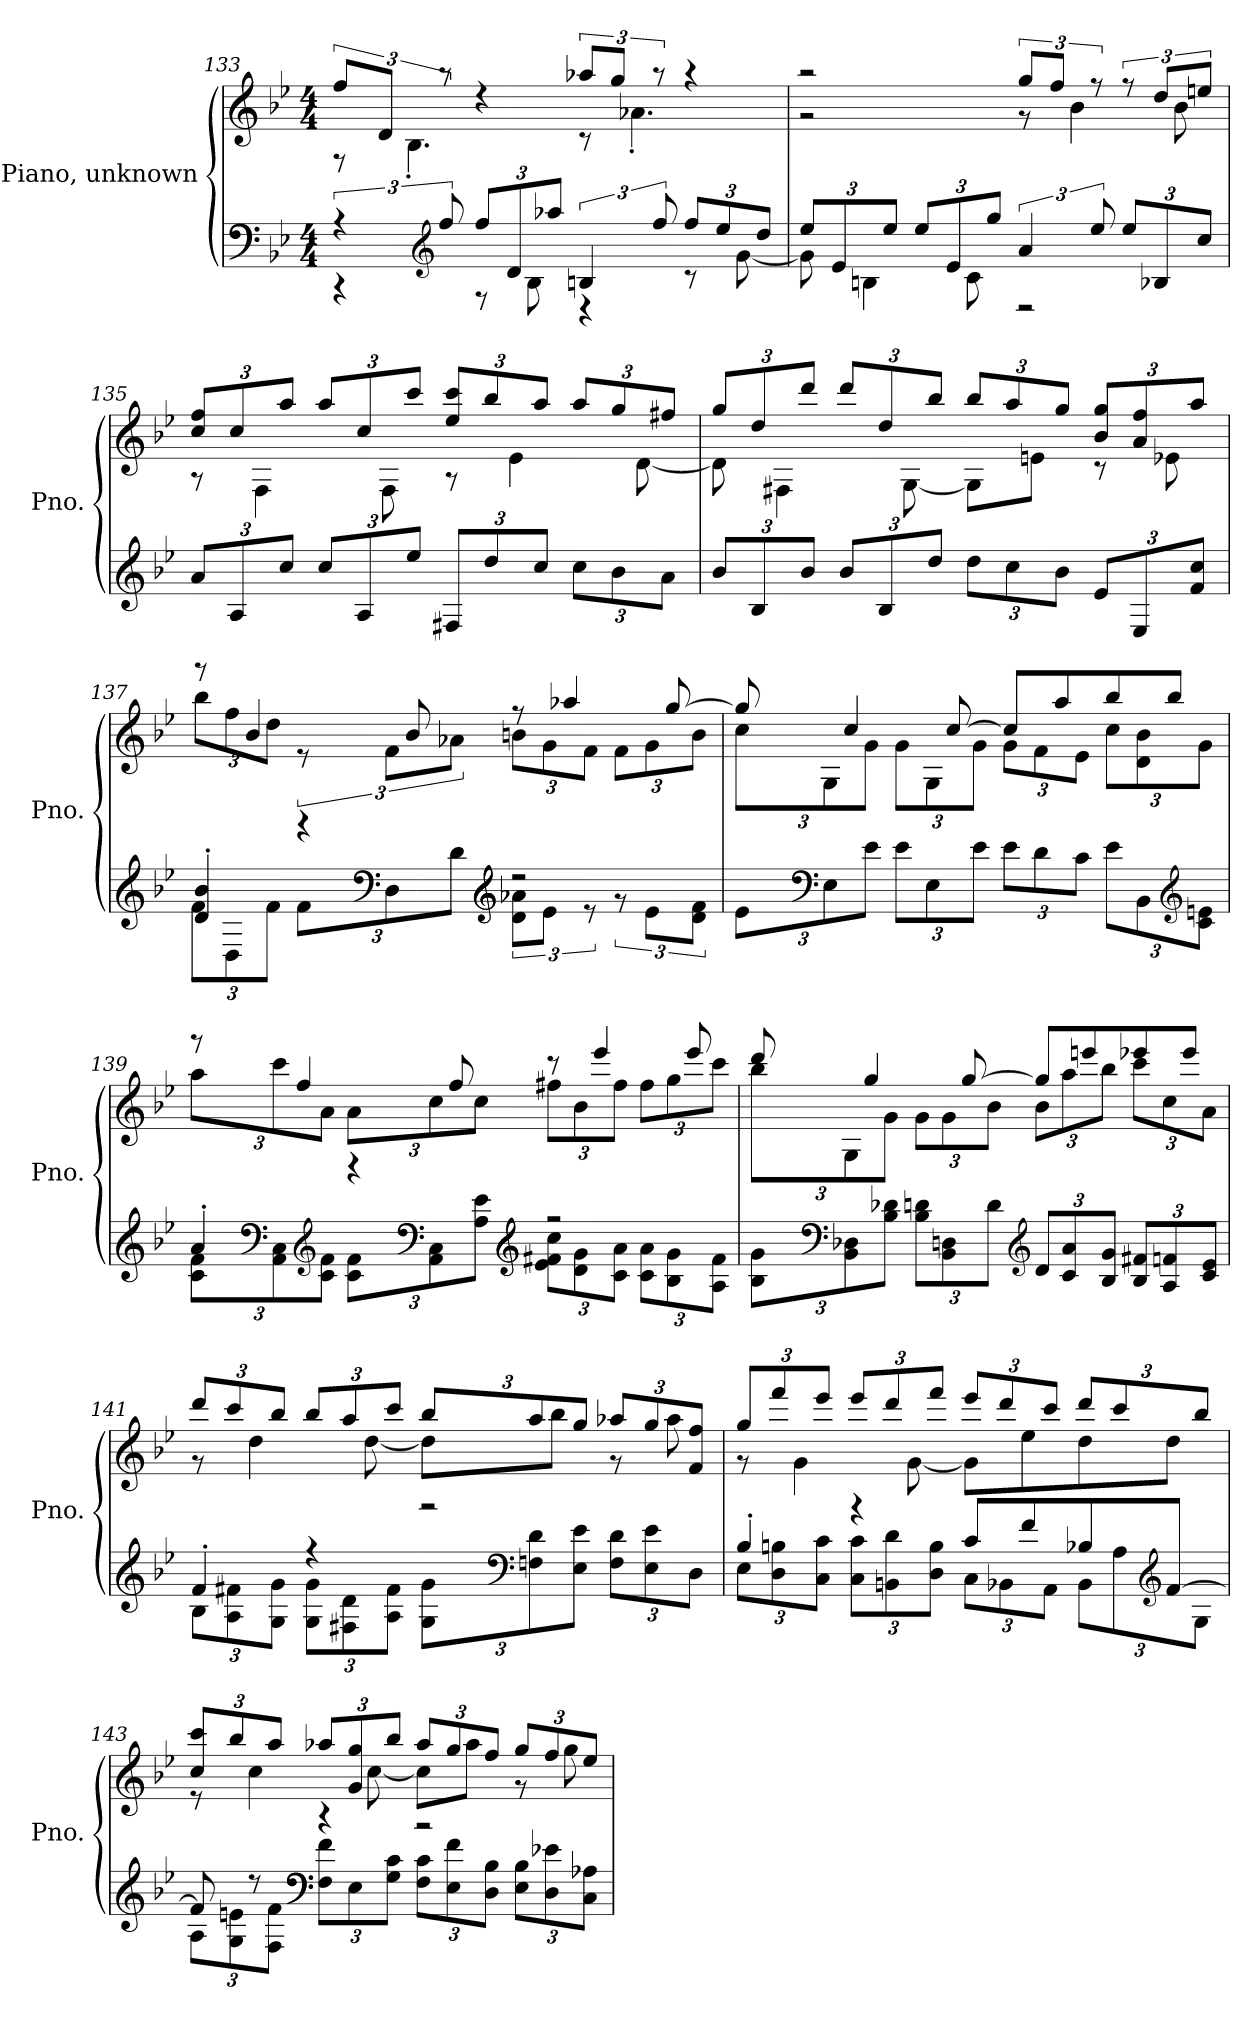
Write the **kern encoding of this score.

**kern	**kern
*part1	*part1
*staff2	*staff1
*I"Piano, unknown	*
*I'Pno.	*
!!LO:LB:g=z
*clefF4	*clefG2
*k[b-e-]	*k[b-e-]
*M4/4	*M4/4
=133	=133
*^	*^
6r	4r	12ff/L	8r
.	.	12d/J	.
.	.	.	4.B-'\
*clefG2	*	*	*
12ff/	.	12r	.
*Xbrackettup	*	*	*
12ff/L	8r	4r	.
12d/	.	.	.
.	8B-\	.	.
12aa-X/J	.	.	.
*brackettup	*	*	*
6Bn/	4r	12aa-X/L	8r
.	.	12gg/J	.
.	.	.	4.a-X'\
12ff/	.	12r	.
*Xbrackettup	*	*	*
12ff/L	8r	4r	.
12ee-/	.	.	.
.	[8g\	.	.
12dd/J	.	.	.
=134	=134	=134	=134
12ee-/L	8g\]	2r	2r
12e-/	.	.	.
.	4Bn\	.	.
12ee-/J	.	.	.
12ee-/L	.	.	.
12e-/	.	.	.
.	8c\	.	.
12gg/J	.	.	.
*brackettup	*	*	*
6a/	2r	12gg/L	8r
.	.	12ff/J	.
.	.	.	4b-\
12ee-/	.	12r	.
*Xbrackettup	*	*	*
12ee-/L	.	12r	.
12B-X/	.	12dd/L	.
.	.	.	8b-\
12cc/J	.	12een/J	.
*v	*v	*	*
!!LO:PB:g=z	!!
=135	=135	=135
*	*Xbrackettup	*
12a/L	12cc/ 12ff/L	8r
12A/	12cc/	.
.	.	4F\
12cc/J	12aa/J	.
12cc/L	12aa/L	.
12A/	12cc/	.
.	.	8F\
12ee-/J	12ccc/J	.
12F#X/L	12ee-/ 12ccc/L	8r
12dd/	12bb-/	.
.	.	4e-\
12cc/J	12aa/J	.
12cc\L	12aa/L	.
12b-\	12gg/	.
.	.	[8d\
12a\J	12ff#X/J	.
=136	=136	=136
12b-/L	12gg/L	8d\]
12B-/	12dd/	.
.	.	4F#X\
12b-/J	12ddd/J	.
12b-/L	12ddd/L	.
12B-/	12dd/	.
.	.	[8G\
12dd/J	12bb-/J	.
12dd\L	12bb-/L	8G\L]
12cc\	12aa/	.
.	.	8en\J
12b-\J	12gg/J	.
12e-/L	12b-/ 12gg/L	8r
12E-/	12a/ 12ff/	.
.	.	8e-X\
12f/ 12cc/J	12aa/J	.
!!LO:LB:g=z	!!
=137	=137	=137
*^	*	*
4d/' 4b-/'	12f\L	8r	12bb-\L
.	12D\	.	12ff\
.	.	4b-/	.
.	12f\J	.	12dd\J
*	*	*	*brackettup
4r	12f\L	.	12r
*clefF4	*	*	*
.	12D\	.	12f\L
.	.	8b-/	.
.	12d\J	.	12a-X\J
*clefG2	*	*	*
*	*brackettup	*	*Xbrackettup
2r	12d\ 12a-X\L	8r	12bn\L
.	12e-\J	.	12g\
.	.	4aa-X/	.
.	12r	.	12f\J
.	12r	.	12f\L
.	12e-\L	.	12g\
.	.	[8gg/	.
.	12d\ 12f\J	.	12b\J
*v	*v	*	*
=138	=138	=138
*Xbrackettup	*	*
12e-\L	8gg/]	12cc\L
*clefF4	*	*
12E-\	.	12G\
.	4cc/	.
12e-\J	.	12g\J
12e-\L	.	12g\L
12E-\	.	12G\
.	[8cc/	.
12e-\J	.	12g\J
12e-\L	8cc/L]	12g\L
12d\	.	12f\
.	8aa/	.
12c\J	.	12e-\J
12e-\L	8bb-/	12cc\L
12BB-\	.	12d\ 12b-\
.	8bb-/J	.
*clefG2	*	*
12c\ 12en\J	.	12g\J
!!LO:LB:g=z	!!
=139	=139	=139
*^	*	*
4a'/	12c\ 12f\L	8r	12aa\L
*clefF4	*	*	*
.	12AA\ 12C\	.	12ccc\
.	.	4ff/	.
*clefG2	*	*	*
.	12c\ 12f\J	.	12a\J
4r	12c\ 12f\L	.	12a\L
*clefF4	*	*	*
.	12AA\ 12C\	.	12cc\
.	.	8ff/	.
.	12A\ 12e-\J	.	12cc\J
*clefG2	*	*	*
2r	12e-\ 12f#X\ 12cc\L	8r	12ff#X\L
.	12d\ 12g\	.	12b-\
.	.	4eee-/	.
.	12c\ 12a\J	.	12ff#\J
.	12c\ 12a\L	.	12ff#\L
.	12B-\ 12g\	.	12gg\
.	.	8eee-/	.
.	12A\ 12f#\J	.	12ccc\J
*v	*v	*	*
!!LO:LB:g=z	!!
=140	=140	=140
12B-\ 12g\L	8ddd/	12bb-\L
*clefF4	*	*
12BB-\ 12D-X\	.	12G\
.	4gg/	.
12B-\ 12d-X\J	.	12g\J
12B-\ 12dn\L	.	12g\L
12BB-\ 12Dn\	.	12g\
.	[8gg/	.
12d\J	.	12b-\J
*clefG2	*	*
12d/L	8gg/L]	12b-\L
12c/ 12a/	.	12aa\
.	8eeen/	.
12B-/ 12g/J	.	12bb-\J
12B-/ 12f#X/L	8eee-X/	12ccc\L
12A/ 12fn/	.	12cc\
.	8eee-/J	.
12c/ 12e-/J	.	12a\J
!!LO:LB:g=z	!!
=141	=141	=141
*^	*	*
4f'/	12B-\L	12ddd/L	8r
.	12A\ 12f#X\	12ccc/	.
.	.	.	4dd\
.	12G\ 12g\J	12bb-/J	.
4r	12G\ 12g\L	12bb-/L	.
.	12F#X\ 12d\	12aa/	.
.	.	.	[8dd\
.	12A\ 12f#\J	12ccc/J	.
2r	12G\ 12g\L	12bb-/L	8dd\L]
*clefF4	*	*	*
.	12Fn\ 12d\	12aa/	.
.	.	.	8bb-\J
.	12E-\ 12e-\J	12gg/J	.
.	12F\ 12d\L	12aa-X/L	8r
.	12E-\ 12e-\	12gg/	.
.	.	.	8aa-\
.	12D\J	12f/ 12ff/J	.
=142	=142	=142	=142
4B-'/	12E-\L	12gg/L	8r
.	12D\ 12Bn\	12fff/	.
.	.	.	4g\
.	12C\ 12c\J	12eee-/J	.
4r	12C\ 12c\L	12eee-/L	.
.	12BBn\ 12d\	12ddd/	.
.	.	.	[8g\
.	12D\ 12B\J	12fff/J	.
8c/L	12C\L	12eee-/L	8g\L]
.	12BB-X\	12ddd/	.
8f/	.	.	8ee-\
.	12AA\J	12ccc/J	.
8B-X/	12BB-\L	12ddd/L	8dd\
.	12A\	12ccc/	.
*clefG2	*	*	*
[8f/J	.	.	8dd\J
.	12G\J	12bb-/J	.
!!LO:LB:g=z	!!
=143	=143	=143	=143
8f/]	12A\L	12cc/ 12ccc/L	8r
.	12G\ 12en\	12bb-/	.
8r	.	.	4cc\
.	12F\ 12f\J	12aa/J	.
*clefF4	*	*	*
4r	12F\ 12f\L	12aa-X/L	.
.	12E-\	12g/ 12gg/	.
.	.	.	[8cc\
.	12G\ 12c\J	12bb-/J	.
2r	12F\ 12c\L	12aa-/L	8cc\L]
.	12E-\ 12f\	12gg/	.
.	.	.	8aa-\J
.	12D\ 12B-\J	12ff/J	.
.	12E-\ 12B-\L	12gg/L	8r
.	12D\ 12e-X\	12ff/	.
.	.	.	8gg\
.	12C\ 12A-X\J	12ee-/J	.
*v	*v	*	*
*	*v	*v
=	=
*-	*-
